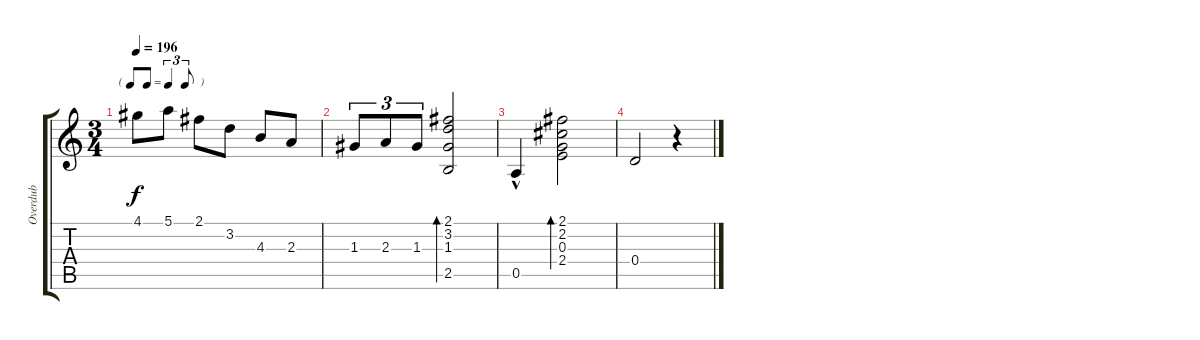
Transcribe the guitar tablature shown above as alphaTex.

\track ("Overdub" "Overdub") {instrument electricbasspick}
\staff {score tabs}
\tuning (E4 B3 G3 D3 A2 E2) {hide}
\ts (3 4)
\tf triplet8th
\tempo 196
\clef g2
\ks c
4.1.8{dy f} 5.1.8 2.1.8 3.2.8 4.3.8 2.3.8 |
1.3.8{tu (3 2)} 2.3.8{tu (3 2)} 1.3.8{tu (3 2)} (2.1 3.2 1.3 2.5).2{bd 480} |
0.5{hac}.4 (2.1 2.2 0.3 2.4).2{bd 480} |
0.4.2 r.4
